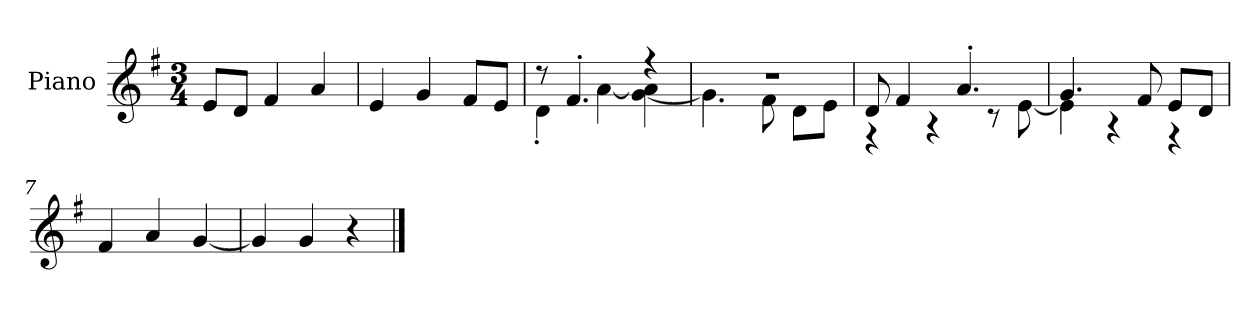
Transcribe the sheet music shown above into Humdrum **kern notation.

**kern
*part1
*staff1
*I"Piano
*I'P-no
*clefG2
*k[f#]
*M3/4
*MM177
=1
8e/L
8d/J
4f#/
4a/
=2
4e/
4g/
8f#/L
8e/J
=3
*^
8r	4d'\
4.f#'/	.
.	[4a\
4r	[4g\ 4a\]
=4	=4
2.r	4.g\]
.	8f#\
.	8d\L
.	8e\J
=5	=5
8d/	4r
4f#/	.
.	4r
4.a'/	.
.	8r
.	[8e\
=6	=6
4.g/	4e\]
.	4r
8f#/	.
8e/L	4r
8d/J	.
*v	*v
=7
4f#/
4a/
[4g/
!!LO:LB:g=z
=8
4g/]
4g/
4r
==
*-
